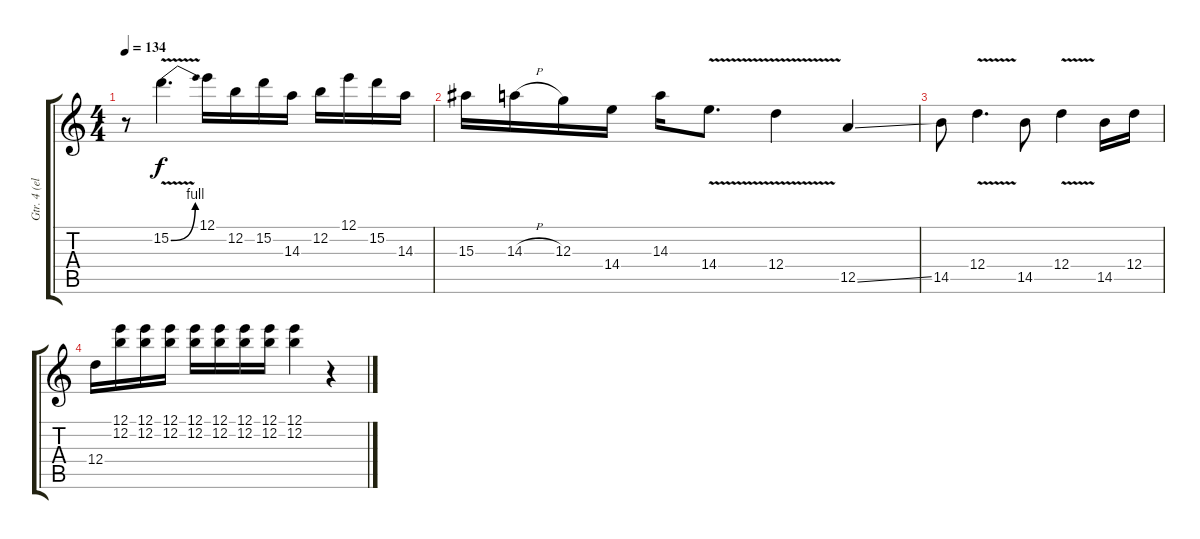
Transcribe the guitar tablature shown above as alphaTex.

\track ("Gtr. 4 (elec. w/dist)" "Gtr. 4 (el") {instrument overdrivenguitar}
\staff {score tabs}
\tuning (E4 B3 G3 D3 A2 E2) {hide}
\ts (4 4)
\tempo 134
\clef g2
\ks c
r.8{dy f} 15.2{be (bend 0 0 60 4) v}.4{d} 12.1.16 12.2.16 15.2.16 14.3.16 12.2.16 12.1.16 15.2.16 14.3.16 |
15.3.16 14.3{h}.16 12.3.16 14.4.16 14.3.16 14.4{v}.8{d} 12.4{v}.4 12.5{ss}.4 |
14.5.8 12.4{v}.4{d} 14.5.8 12.4{v}.4 14.5.16 12.4.16 |
12.4.16 (12.1 12.2).16 (12.1 12.2).16 (12.1 12.2).16 (12.1 12.2).16 (12.1 12.2).16 (12.1 12.2).16 (12.1 12.2).16 (12.1 12.2).4 r.4
